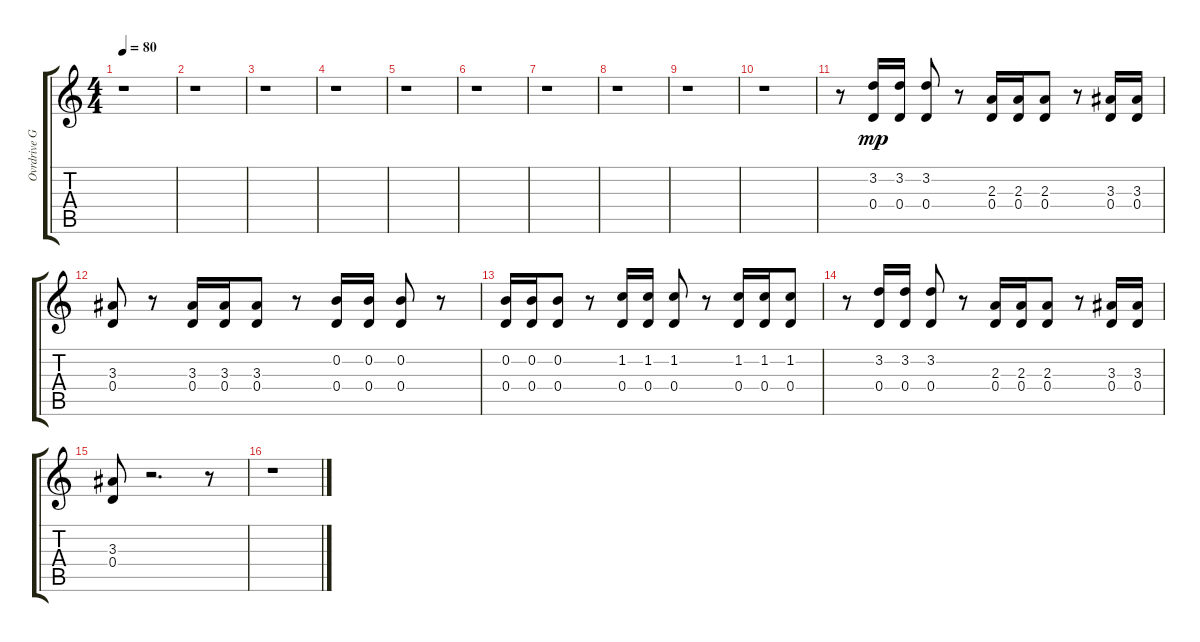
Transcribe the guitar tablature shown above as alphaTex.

\track ("Ovrdrive Guit.      " "Ovrdrive G") {instrument overdrivenguitar}
\staff {score tabs}
\tuning (E4 B3 G3 D3 A2 E2) {hide}
\ts (4 4)
\tempo 80
\clef g2
\ks c
r.1{dy fff} |
r.1 |
r.1 |
r.1 |
r.1 |
r.1 |
r.1 |
r.1 |
r.1 |
r.1 |
r.8 (3.2 0.4).16{dy mp} (3.2 0.4).16 (3.2 0.4).8 r.8 (2.3 0.4).16 (2.3 0.4).16 (2.3 0.4).8 r.8 (3.3 0.4).16 (3.3 0.4).16 |
(3.3 0.4).8 r.8 (3.3 0.4).16 (3.3 0.4).16 (3.3 0.4).8 r.8 (0.2 0.4).16 (0.2 0.4).16 (0.2 0.4).8 r.8 |
(0.2 0.4).16 (0.2 0.4).16 (0.2 0.4).8 r.8 (1.2 0.4).16 (1.2 0.4).16 (1.2 0.4).8 r.8 (1.2 0.4).16 (1.2 0.4).16 (1.2 0.4).8 |
r.8 (3.2 0.4).16 (3.2 0.4).16 (3.2 0.4).8 r.8 (2.3 0.4).16 (2.3 0.4).16 (2.3 0.4).8 r.8 (3.3 0.4).16 (3.3 0.4).16 |
(3.3 0.4).8 r.2{d} r.8 |
r.1
